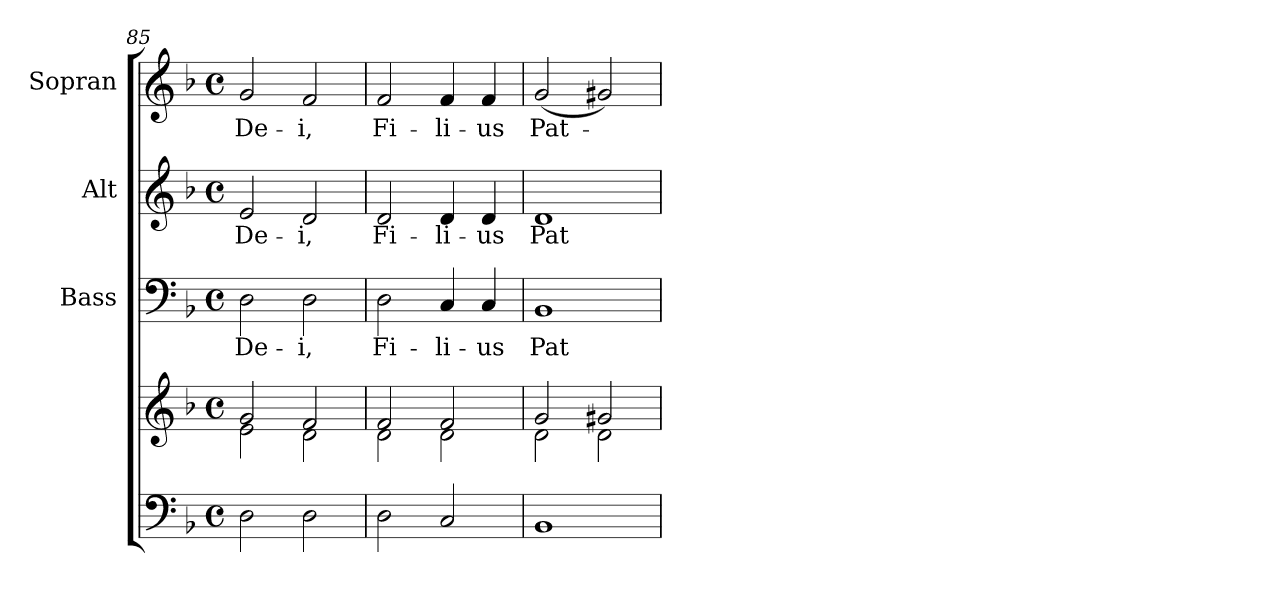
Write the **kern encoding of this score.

**kern	**kern	**kern	**text	**kern	**text	**kern	**text
*part4	*part4	*part3	*part3	*part2	*part2	*part1	*part1
*staff5	*staff4	*staff3	*staff3	*staff2	*staff2	*staff1	*staff1
*	*	*I"Bass	*	*I"Alt	*	*I"Sopran	*
*	*	*I'B.	*	*I'A.	*	*I'S.	*
*clefF4	*clefG2	*clefF4	*	*clefG2	*	*clefG2	*
*k[b-]	*k[b-]	*k[b-]	*	*k[b-]	*	*k[b-]	*
*F:	*F:	*F:	*	*F:	*	*F:	*
*M4/4	*M4/4	*M4/4	*	*M4/4	*	*M4/4	*
*met(c)	*met(c)	*met(c)	*	*met(c)	*	*met(c)	*
=85	=85	=85	=85	=85	=85	=85	=85
*	*^	*	*	*	*	*	*
!	!	!	!	!LO:LY:b	!	!LO:LY:b	!	!LO:LY:b
2D\	2g/	2e\	2D\	De-	2e/	De-	2g/	De-
!	!	!	!	!LO:LY:b	!	!LO:LY:b	!	!LO:LY:b
2D\	2f/	2d\	2D\	-i,	2d/	-i,	2f/	-i,
=86	=86	=86	=86	=86	=86	=86	=86	=86
!	!	!	!	!LO:LY:b	!	!LO:LY:b	!	!LO:LY:b
2D\	2f/	2d\	2D\	Fi-	2d/	Fi-	2f/	Fi-
!	!	!	!	!LO:LY:b	!	!LO:LY:b	!	!LO:LY:b
2C/	2f/	2d\	4C/	-li-	4d/	-li-	4f/	-li-
!	!	!	!	!LO:LY:b	!	!LO:LY:b	!	!LO:LY:b
.	.	.	4C/	-us	4d/	-us	4f/	-us
!!LO:PB:g=z
=87	=87	=87	=87	=87	=87	=87	=87	=87
!	!	!	!	!LO:LY:b	!	!LO:LY:b	!	!LO:LY:b
1BB-	2g/	2d\	1BB-	Pat-	1d	Pat-	(<2g/	Pat-
.	2g#X/	2d\	.	.	.	.	2g#X/)	.
*	*v	*v	*	*	*	*	*	*
=	=	=	=	=	=	=	=
*-	*-	*-	*-	*-	*-	*-	*-
